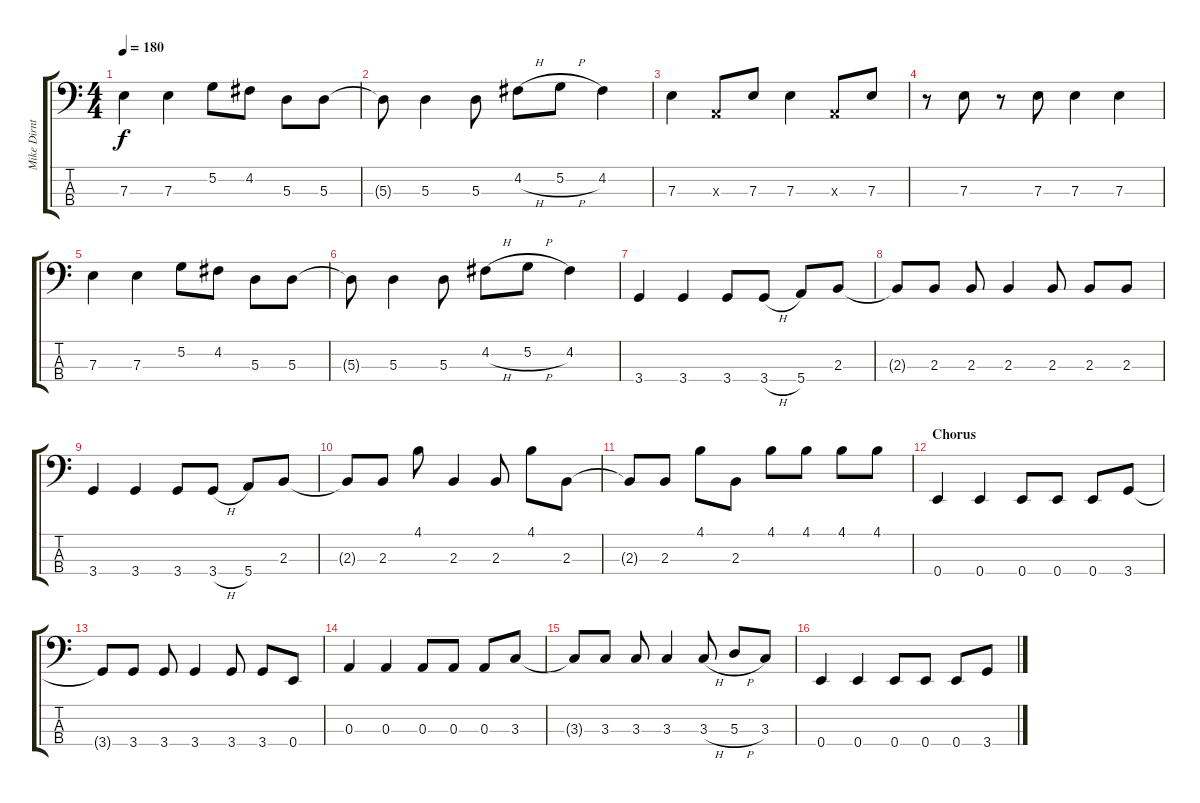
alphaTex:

\track ("Mike Dirnt" "Mike Dirnt") {instrument electricbasspick}
\staff {score tabs}
\tuning (G2 D2 A1 E1) {hide}
\ts (4 4)
\tempo 180
\clef f4
\ks c
7.3.4{dy f} 7.3.4 5.2.8 4.2.8 5.3.8 5.3.8 |
5.3{t}.8 5.3.4 5.3.8 4.2{h}.8 5.2{h}.8 4.2.4 |
7.3.4 0.3{x}.8 7.3.8 7.3.4 0.3{x}.8 7.3.8 |
r.8 7.3.8 r.8 7.3.8 7.3.4 7.3.4 |
7.3.4 7.3.4 5.2.8 4.2.8 5.3.8 5.3.8 |
5.3{t}.8 5.3.4 5.3.8 4.2{h}.8 5.2{h}.8 4.2.4 |
3.4.4 3.4.4 3.4.8 3.4{h}.8 5.4.8 2.3.8 |
2.3{t}.8 2.3.8 2.3.8 2.3.4 2.3.8 2.3.8 2.3.8 |
3.4.4 3.4.4 3.4.8 3.4{h}.8 5.4.8 2.3.8 |
2.3{t}.8 2.3.8 4.1.8 2.3.4 2.3.8 4.1.8 2.3.8 |
2.3{t}.8 2.3.8 4.1.8 2.3.8 4.1.8 4.1.8 4.1.8 4.1.8 |
\section ("" "Chorus")
0.4.4 0.4.4 0.4.8 0.4.8 0.4.8 3.4.8 |
3.4{t}.8 3.4.8 3.4.8 3.4.4 3.4.8 3.4.8 0.4.8 |
0.3.4 0.3.4 0.3.8 0.3.8 0.3.8 3.3.8 |
3.3{t}.8 3.3.8 3.3.8 3.3.4 3.3{h}.8 5.3{h}.8 3.3.8 |
0.4.4 0.4.4 0.4.8 0.4.8 0.4.8 3.4.8
